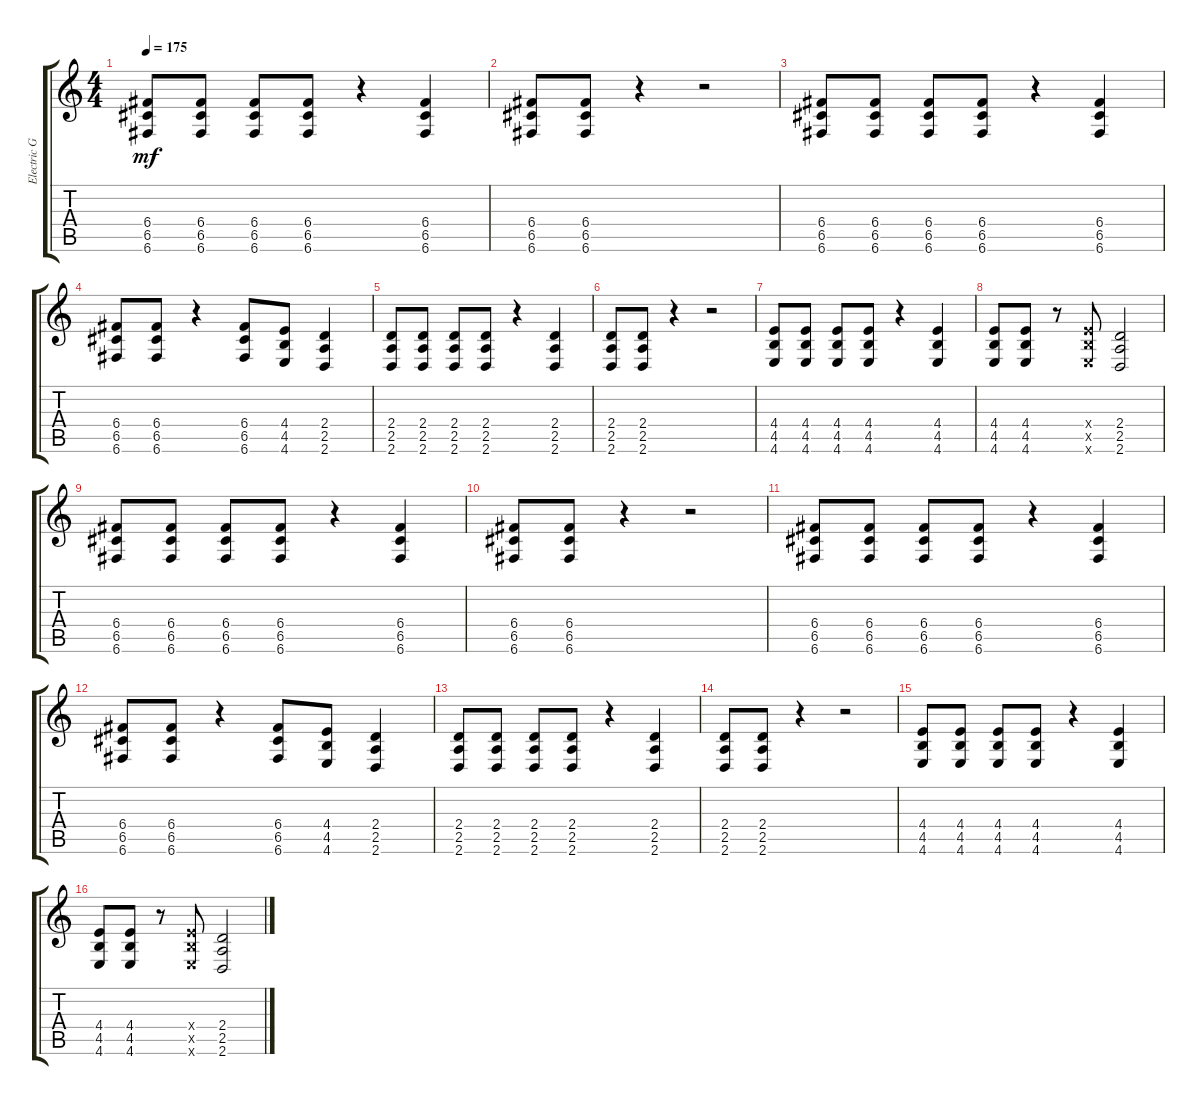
\track ("Electric Guitar" "Electric G") {instrument overdrivenguitar}
\staff {score tabs}
\tuning (D4 A3 F3 C3 G2 C2) {hide}
\ts (4 4)
\tempo 175
\clef g2
\ks c
(6.4 6.5 6.6).8{dy mf} (6.4 6.5 6.6).8 (6.4 6.5 6.6).8 (6.4 6.5 6.6).8 r.4 (6.4 6.5 6.6).4 |
(6.4 6.5 6.6).8 (6.4 6.5 6.6).8 r.4 r.2 |
(6.4 6.5 6.6).8 (6.4 6.5 6.6).8 (6.4 6.5 6.6).8 (6.4 6.5 6.6).8 r.4 (6.4 6.5 6.6).4 |
(6.4 6.5 6.6).8 (6.4 6.5 6.6).8 r.4 (6.4 6.5 6.6).8 (4.4 4.5 4.6).8 (2.4 2.5 2.6).4 |
(2.4 2.5 2.6).8 (2.4 2.5 2.6).8 (2.4 2.5 2.6).8 (2.4 2.5 2.6).8 r.4 (2.4 2.5 2.6).4 |
(2.4 2.5 2.6).8 (2.4 2.5 2.6).8 r.4 r.2 |
(4.4 4.5 4.6).8 (4.4 4.5 4.6).8 (4.4 4.5 4.6).8 (4.4 4.5 4.6).8 r.4 (4.4 4.5 4.6).4 |
(4.4 4.5 4.6).8 (4.4 4.5 4.6).8 r.8 (4.4{x} 4.5{x} 4.6{x}).8 (2.4 2.5 2.6).2 |
(6.4 6.5 6.6).8 (6.4 6.5 6.6).8 (6.4 6.5 6.6).8 (6.4 6.5 6.6).8 r.4 (6.4 6.5 6.6).4 |
(6.4 6.5 6.6).8 (6.4 6.5 6.6).8 r.4 r.2 |
(6.4 6.5 6.6).8 (6.4 6.5 6.6).8 (6.4 6.5 6.6).8 (6.4 6.5 6.6).8 r.4 (6.4 6.5 6.6).4 |
(6.4 6.5 6.6).8 (6.4 6.5 6.6).8 r.4 (6.4 6.5 6.6).8 (4.4 4.5 4.6).8 (2.4 2.5 2.6).4 |
(2.4 2.5 2.6).8 (2.4 2.5 2.6).8 (2.4 2.5 2.6).8 (2.4 2.5 2.6).8 r.4 (2.4 2.5 2.6).4 |
(2.4 2.5 2.6).8 (2.4 2.5 2.6).8 r.4 r.2 |
(4.4 4.5 4.6).8 (4.4 4.5 4.6).8 (4.4 4.5 4.6).8 (4.4 4.5 4.6).8 r.4 (4.4 4.5 4.6).4 |
(4.4 4.5 4.6).8 (4.4 4.5 4.6).8 r.8 (4.4{x} 4.5{x} 4.6{x}).8 (2.4 2.5 2.6).2
